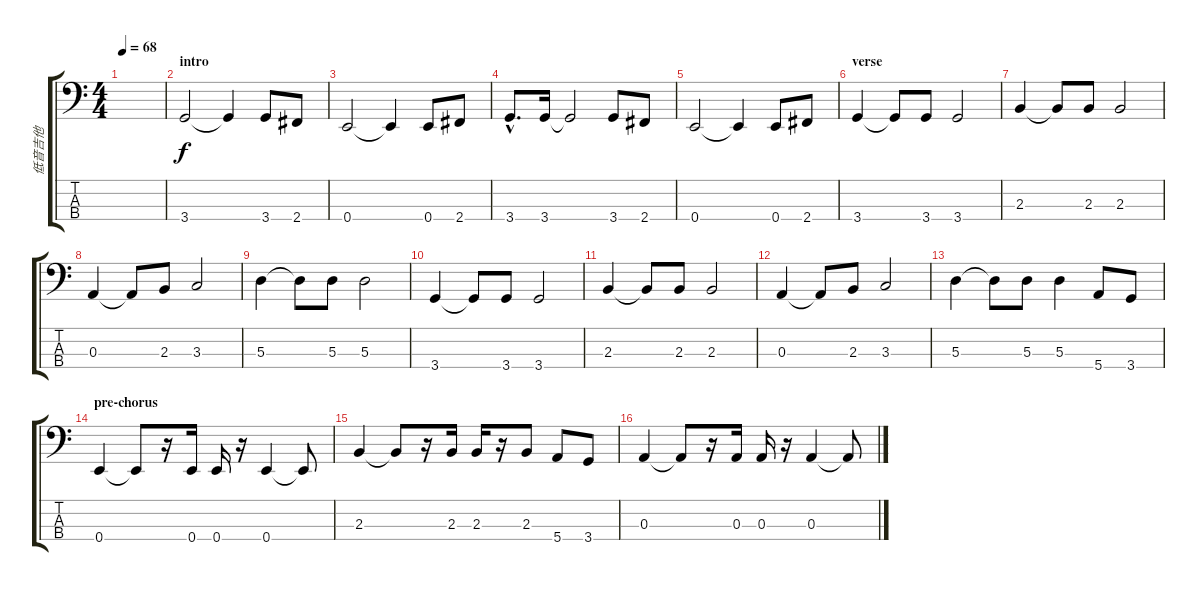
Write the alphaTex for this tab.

\track ("低音吉他" "低音吉他") {instrument electricbassfinger}
\staff {score tabs}
\tuning (G2 D2 A1 E1) {hide}
\ts (4 4)
\tempo 68
\clef f4
\ks c
|
\section ("" "intro")
3.4.2 3.4{t}.4 3.4.8 2.4.8 |
0.4.2 0.4{t}.4 0.4.8 2.4.8 |
3.4{hac}.8{d} 3.4.16 3.4{t}.2 3.4.8 2.4.8 |
0.4.2 0.4{t}.4 0.4.8 2.4.8 |
\section ("" "verse")
3.4.4 3.4{t}.8 3.4.8 3.4.2 |
2.3.4 2.3{t}.8 2.3.8 2.3.2 |
0.3.4 0.3{t}.8 2.3.8 3.3.2 |
5.3.4 5.3{t}.8 5.3.8 5.3.2 |
3.4.4 3.4{t}.8 3.4.8 3.4.2 |
2.3.4 2.3{t}.8 2.3.8 2.3.2 |
0.3.4 0.3{t}.8 2.3.8 3.3.2 |
5.3.4 5.3{t}.8 5.3.8 5.3.4 5.4.8 3.4.8 |
\section ("" "pre-chorus")
0.4.4 0.4{t}.8 r.16 0.4.16 0.4.16 r.16 0.4.4 0.4{t}.8 |
2.3.4 2.3{t}.8 r.16 2.3.16 2.3.16 r.16 2.3.8 5.4.8 3.4.8 |
0.3.4 0.3{t}.8 r.16 0.3.16 0.3.16 r.16 0.3.4 0.3{t}.8
